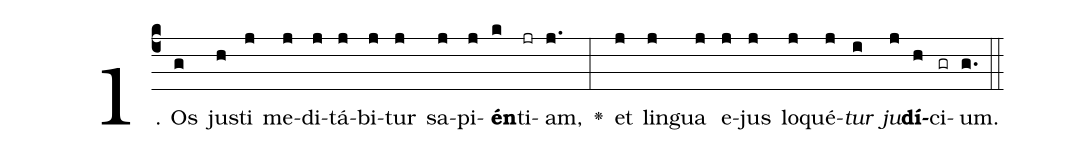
%%
(c4)1. Os(g) ju(h)sti(j) me(j)di(j)tá(j)bi(j)tur(j) sa(j)pi(j)<b>én</b>(k)ti(jr)am,(j.) <v>\greheightstar</v>(:) et(j) lin(j)gua(j) e(j)jus(j) lo(j)qué(j)<i>tur</i>(i) <i>ju</i>(j)<b>dí</b>(h)ci(gr)um.(g.) (::)

%E(j) u(j) o(i) u(j) a(h) e.(g.) (::)
